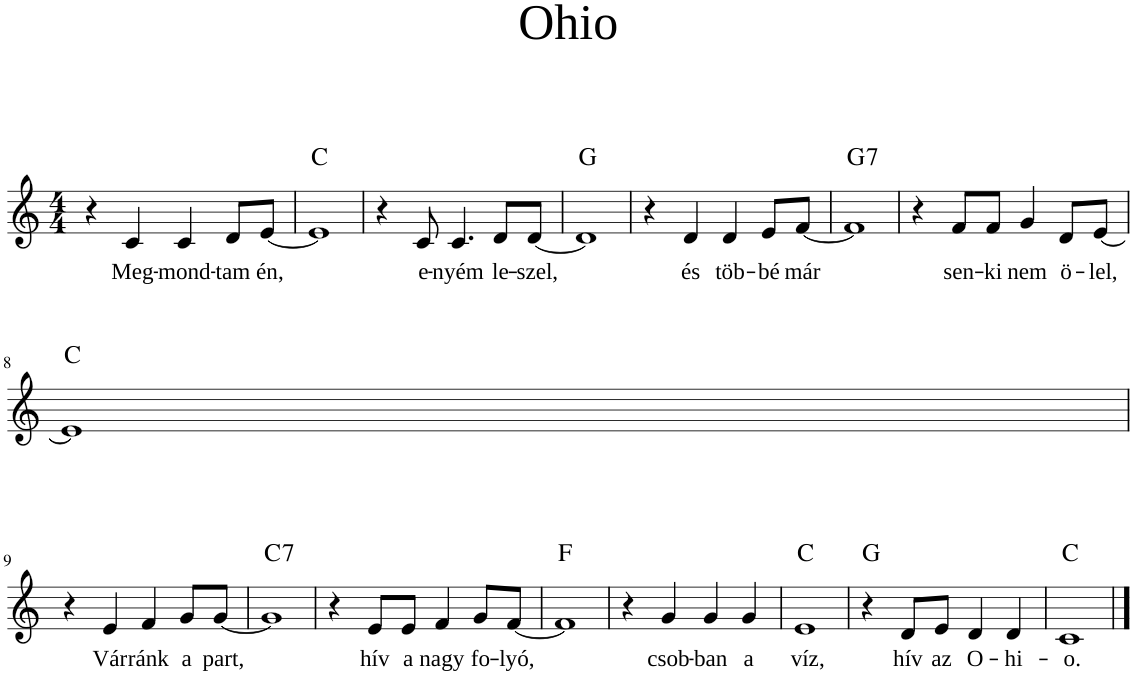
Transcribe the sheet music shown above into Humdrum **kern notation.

**kern	**text	**harte
*part1	*part1	*part1
*staff1	*staff1	*
*I"Voice	*	*
*clefG2	*	*
*k[]	*	*
*M4/4	*	*
=1	=1	=1
4r	.	.
!	!LO:LY:b	!
4c/	Meg-	.
!	!LO:LY:b	!
4c/	-mond-	.
!	!LO:LY:b	!
8d/L	-tam	.
!	!LO:LY:b	!
[8e/J	én,	.
=2	=2	=2
1e]	.	C:maj
=3	=3	=3
4r	.	.
!	!LO:LY:b	!
8c/	e-	.
!	!LO:LY:b	!
4.c/	-nyém	.
!	!LO:LY:b	!
8d/L	le-	.
!	!LO:LY:b	!
[8d/J	-szel,	.
=4	=4	=4
1d]	.	G:maj
=5	=5	=5
4r	.	.
!	!LO:LY:b	!
4d/	és	.
!	!LO:LY:b	!
4d/	töb-	.
!	!LO:LY:b	!
8e/L	-bé	.
!	!LO:LY:b	!
[8f/J	már	.
=6	=6	=6
!	!	!LO:H:kt=7
1f]	.	G:7
=7	=7	=7
4r	.	.
!	!LO:LY:b	!
8f/L	sen-	.
!	!LO:LY:b	!
8f/J	-ki	.
!	!LO:LY:b	!
4g/	nem	.
!	!LO:LY:b	!
8d/L	ö-	.
!	!LO:LY:b	!
[8e/J	-lel,	.
!!LO:LB:g=z
=8	=8	=8
1e]	.	C:maj
!!LO:LB:g=z
=9	=9	=9
4r	.	.
!	!LO:LY:b	!
4e/	Vár	.
!	!LO:LY:b	!
4f/	ránk	.
!	!LO:LY:b	!
8g/L	a	.
!	!LO:LY:b	!
[8g/J	part,	.
=10	=10	=10
!	!	!LO:H:kt=7
1g]	.	C:7
=11	=11	=11
4r	.	.
!	!LO:LY:b	!
8e/L	hív	.
!	!LO:LY:b	!
8e/J	a	.
!	!LO:LY:b	!
4f/	nagy	.
!	!LO:LY:b	!
8g/L	fo-	.
!	!LO:LY:b	!
[8f/J	-lyó,	.
=12	=12	=12
1f]	.	F:maj
=13	=13	=13
4r	.	.
!	!LO:LY:b	!
4g/	csob-	.
!	!LO:LY:b	!
4g/	-ban	.
!	!LO:LY:b	!
4g/	a	.
=14	=14	=14
!	!LO:LY:b	!
1e	víz,	C:maj
=15	=15	=15
4r	.	G:maj
!	!LO:LY:b	!
8d/L	hív	.
!	!LO:LY:b	!
8e/J	az	.
!	!LO:LY:b	!
4d/	O-	.
!	!LO:LY:b	!
4d/	-hi-	.
=16	=16	=16
!	!LO:LY:b	!
1c	-o.	C:maj
==	==	==
*-	*-	*-
